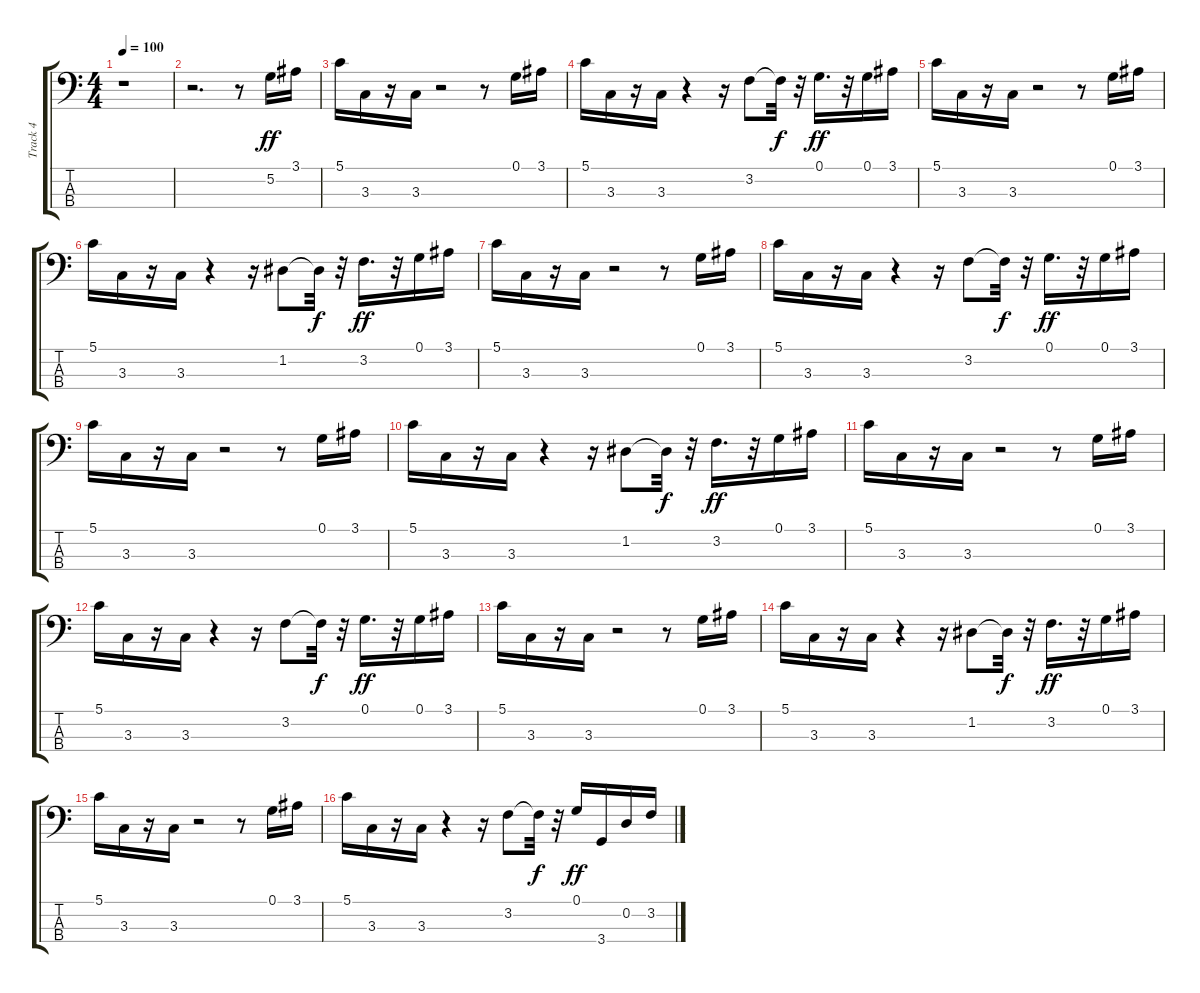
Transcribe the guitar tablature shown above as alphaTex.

\track ("Track 4" "Track 4") {instrument electricbasspick}
\staff {score tabs}
\tuning (G2 D2 A1 E1) {hide}
\ts (4 4)
\tempo 100
\clef f4
\ks c
r.1{dy f} |
r.2{d} r.8 5.2.16{dy ff} 3.1.16 |
5.1.16 3.3.16 r.16 3.3.16 r.2 r.8 0.1.16 3.1.16 |
5.1.16 3.3.16 r.16 3.3.16 r.4 r.16 3.2.8 3.2{t}.32{dy f} r.32 0.1.16{d dy ff} r.32 0.1.16 3.1.16 |
5.1.16 3.3.16 r.16 3.3.16 r.2 r.8 0.1.16 3.1.16 |
5.1.16 3.3.16 r.16 3.3.16 r.4 r.16 1.2.8 1.2{t}.32{dy f} r.32 3.2.16{d dy ff} r.32 0.1.16 3.1.16 |
5.1.16 3.3.16 r.16 3.3.16 r.2 r.8 0.1.16 3.1.16 |
5.1.16 3.3.16 r.16 3.3.16 r.4 r.16 3.2.8 3.2{t}.32{dy f} r.32 0.1.16{d dy ff} r.32 0.1.16 3.1.16 |
5.1.16 3.3.16 r.16 3.3.16 r.2 r.8 0.1.16 3.1.16 |
5.1.16 3.3.16 r.16 3.3.16 r.4 r.16 1.2.8 1.2{t}.32{dy f} r.32 3.2.16{d dy ff} r.32 0.1.16 3.1.16 |
5.1.16 3.3.16 r.16 3.3.16 r.2 r.8 0.1.16 3.1.16 |
5.1.16 3.3.16 r.16 3.3.16 r.4 r.16 3.2.8 3.2{t}.32{dy f} r.32 0.1.16{d dy ff} r.32 0.1.16 3.1.16 |
5.1.16 3.3.16 r.16 3.3.16 r.2 r.8 0.1.16 3.1.16 |
5.1.16 3.3.16 r.16 3.3.16 r.4 r.16 1.2.8 1.2{t}.32{dy f} r.32 3.2.16{d dy ff} r.32 0.1.16 3.1.16 |
5.1.16 3.3.16 r.16 3.3.16 r.2 r.8 0.1.16 3.1.16 |
5.1.16 3.3.16 r.16 3.3.16 r.4 r.16 3.2.8 3.2{t}.32{dy f} r.32 0.1.16{dy ff} 3.4.16 0.2.16 3.2.16
